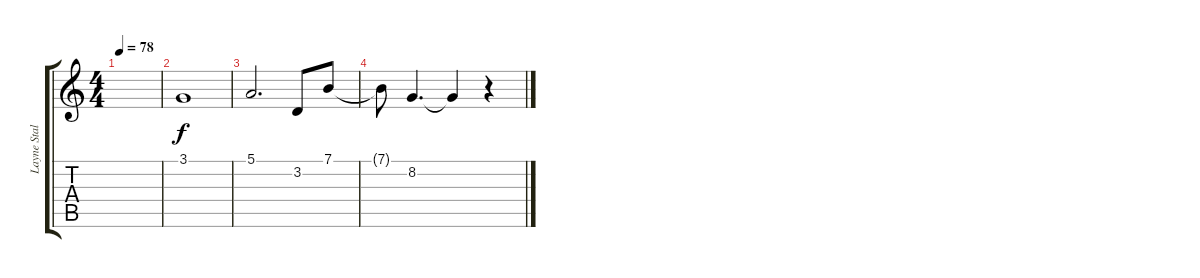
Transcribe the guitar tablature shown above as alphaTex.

\track ("Layne Staley - Lead Vocals" "Layne Stal") {instrument lead1square}
\staff {score tabs}
\tuning (E4 B3 G3 D3 A2 D2) {hide}
\ts (4 4)
\tempo 78
\clef g2
\ks c
|
3.1.1 |
5.1.2{d} 3.2.8 7.1.8 |
7.1{t}.8 8.2.4{d} 8.2{t}.4 r.4
